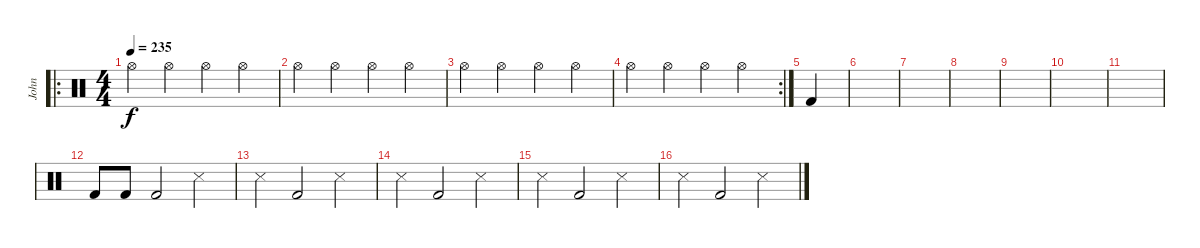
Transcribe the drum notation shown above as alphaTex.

\track ("John" "John") {instrument percussion}
\staff {score}
\articulation defaults
\ro
\ts (4 4)
\tempo 235
\clef neutral
\ks c "Hi-Hat (open)".4{dy f} "Hi-Hat (open)".4 "Hi-Hat (open)".4 "Hi-Hat (open)".4
|
"Hi-Hat (open)".4 "Hi-Hat (open)".4 "Hi-Hat (open)".4 "Hi-Hat (open)".4 |
"Hi-Hat (open)".4 "Hi-Hat (open)".4 "Hi-Hat (open)".4 "Hi-Hat (open)".4 |
\rc 2 "Hi-Hat (open)".4 "Hi-Hat (open)".4 "Hi-Hat (open)".4 "Hi-Hat (open)".4
|
"Kick (hit) 2".4 |
|
|
|
|
|
|
"Kick (hit) 2".8 "Kick (hit) 2".8 "Kick (hit) 2".2 "Metronome (hit)".4 |
"Metronome (hit)".4 "Kick (hit) 2".2 "Metronome (hit)".4 |
"Metronome (hit)".4 "Kick (hit) 2".2 "Metronome (hit)".4 |
"Metronome (hit)".4 "Kick (hit) 2".2 "Metronome (hit)".4 |
"Metronome (hit)".4 "Kick (hit) 2".2 "Metronome (hit)".4
